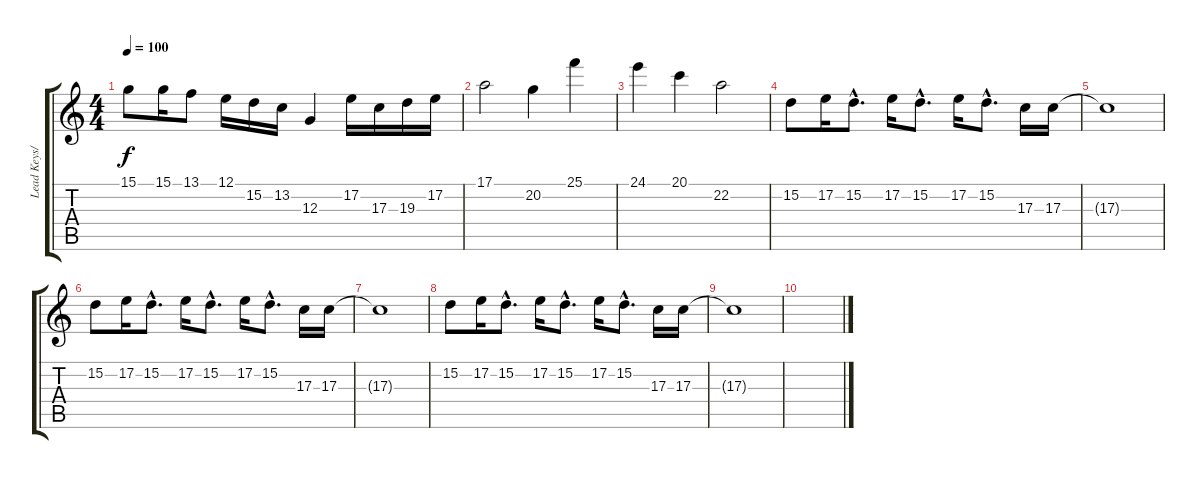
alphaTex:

\track ("Lead Keys/Whistle" "Lead Keys/") {instrument whistle}
\staff {score tabs}
\tuning (E4 B3 G3 D3 A2 E2) {hide}
\ts (4 4)
\tempo 100
\clef g2
\ks c
15.1.8{dy f} 15.1.16 13.1.8 12.1.16 15.2.16 13.2.16 12.3.4 17.2.16 17.3.16 19.3.16 17.2.16 |
17.1.2 20.2.4 25.1.4 |
24.1.4 20.1.4 22.2.2 |
15.2.8 17.2.16 15.2{hac}.8{d} 17.2.16 15.2{hac}.8{d} 17.2.16 15.2{hac}.8{d} 17.3.16 17.3.16 |
17.3{t}.1 |
15.2.8 17.2.16 15.2{hac}.8{d} 17.2.16 15.2{hac}.8{d} 17.2.16 15.2{hac}.8{d} 17.3.16 17.3.16 |
17.3{t}.1 |
15.2.8 17.2.16 15.2{hac}.8{d} 17.2.16 15.2{hac}.8{d} 17.2.16 15.2{hac}.8{d} 17.3.16 17.3.16 |
17.3{t}.1 |
\section ("" "")
